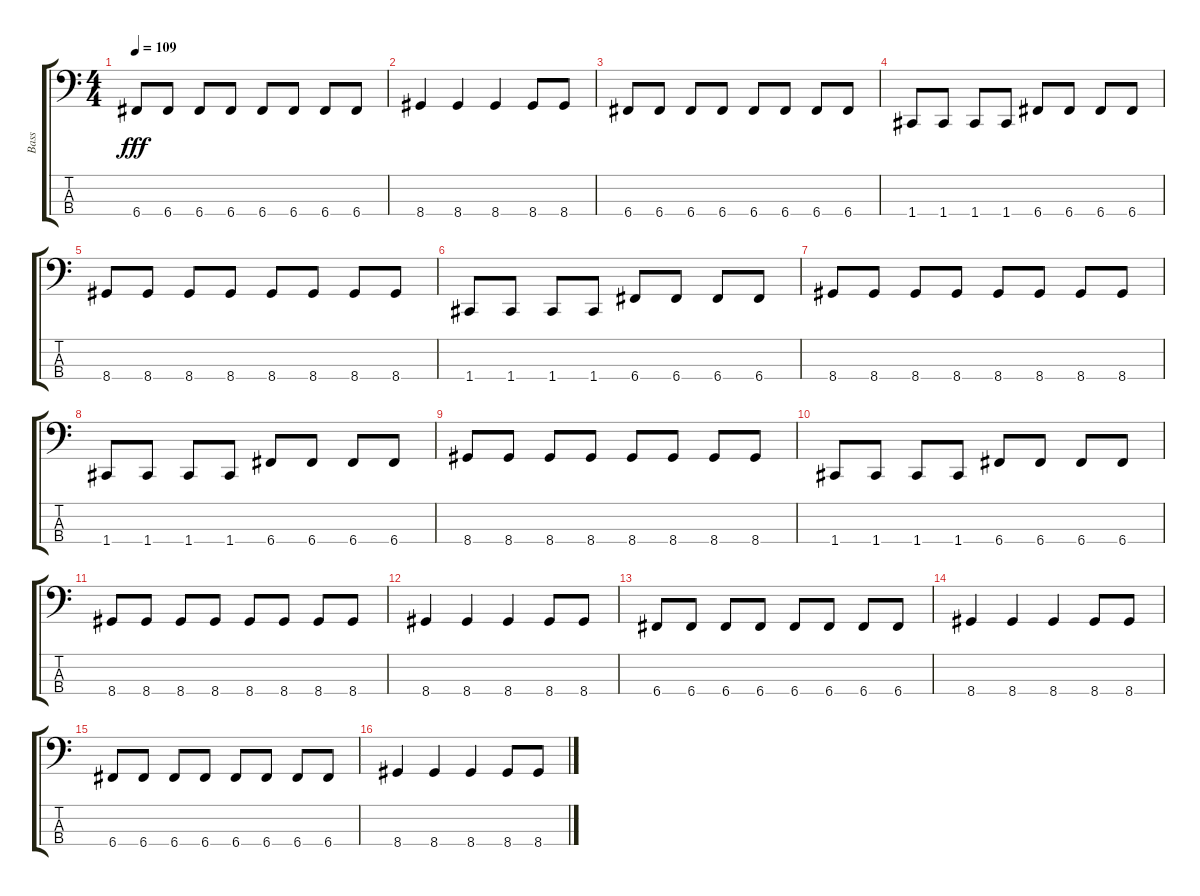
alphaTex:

\track ("Bass" "Bass") {instrument synthbass2}
\staff {score tabs}
\tuning (Eb2 Bb1 F1 C1) {hide}
\ts (4 4)
\tempo 109
\clef f4
\ks c
6.4.8{dy fff} 6.4.8 6.4.8 6.4.8 6.4.8 6.4.8 6.4.8 6.4.8 |
8.4.4 8.4.4 8.4.4 8.4.8 8.4.8 |
6.4.8 6.4.8 6.4.8 6.4.8 6.4.8 6.4.8 6.4.8 6.4.8 |
1.4.8 1.4.8 1.4.8 1.4.8 6.4.8 6.4.8 6.4.8 6.4.8 |
8.4.8 8.4.8 8.4.8 8.4.8 8.4.8 8.4.8 8.4.8 8.4.8 |
1.4.8 1.4.8 1.4.8 1.4.8 6.4.8 6.4.8 6.4.8 6.4.8 |
8.4.8 8.4.8 8.4.8 8.4.8 8.4.8 8.4.8 8.4.8 8.4.8 |
1.4.8 1.4.8 1.4.8 1.4.8 6.4.8 6.4.8 6.4.8 6.4.8 |
8.4.8 8.4.8 8.4.8 8.4.8 8.4.8 8.4.8 8.4.8 8.4.8 |
1.4.8 1.4.8 1.4.8 1.4.8 6.4.8 6.4.8 6.4.8 6.4.8 |
8.4.8 8.4.8 8.4.8 8.4.8 8.4.8 8.4.8 8.4.8 8.4.8 |
8.4.4 8.4.4 8.4.4 8.4.8 8.4.8 |
6.4.8 6.4.8 6.4.8 6.4.8 6.4.8 6.4.8 6.4.8 6.4.8 |
8.4.4 8.4.4 8.4.4 8.4.8 8.4.8 |
6.4.8 6.4.8 6.4.8 6.4.8 6.4.8 6.4.8 6.4.8 6.4.8 |
8.4.4 8.4.4 8.4.4 8.4.8 8.4.8
